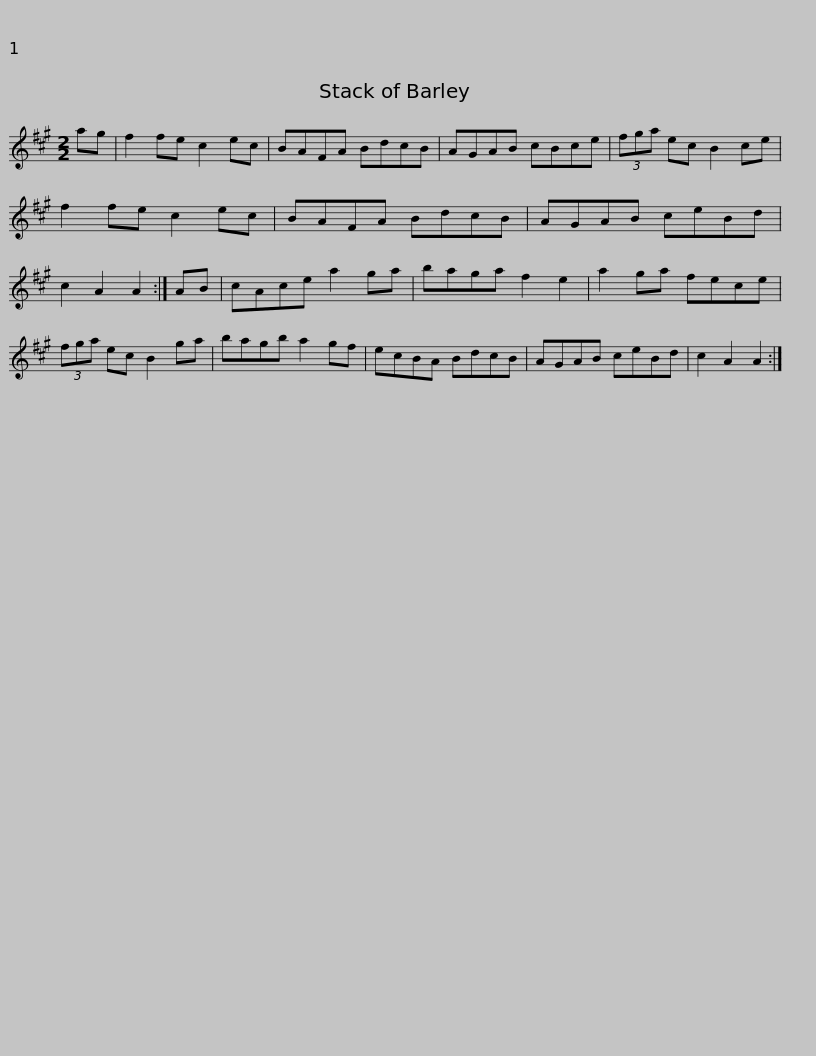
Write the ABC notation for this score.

X:1
L:1/8
M:2/2
I:linebreak $
K:A
V:1 treble
V:1
 ag | f2 fe c2 ec | BAFA BdcB | AGAB cBce | (3fga ec B2 ce | %5
 f2 fe c2 ec |$ BAFA BdcB | AGAB ceBd | c2 A2 A2 :| AB | %10
 cAce a2 ga | baga f2 e2 | a2 ga fece |$ (3fga ec B2 ga | bagb a2 gf | %15
 ecBA BdcB | AGAB ceBd | c2 A2 A2 :| %18
